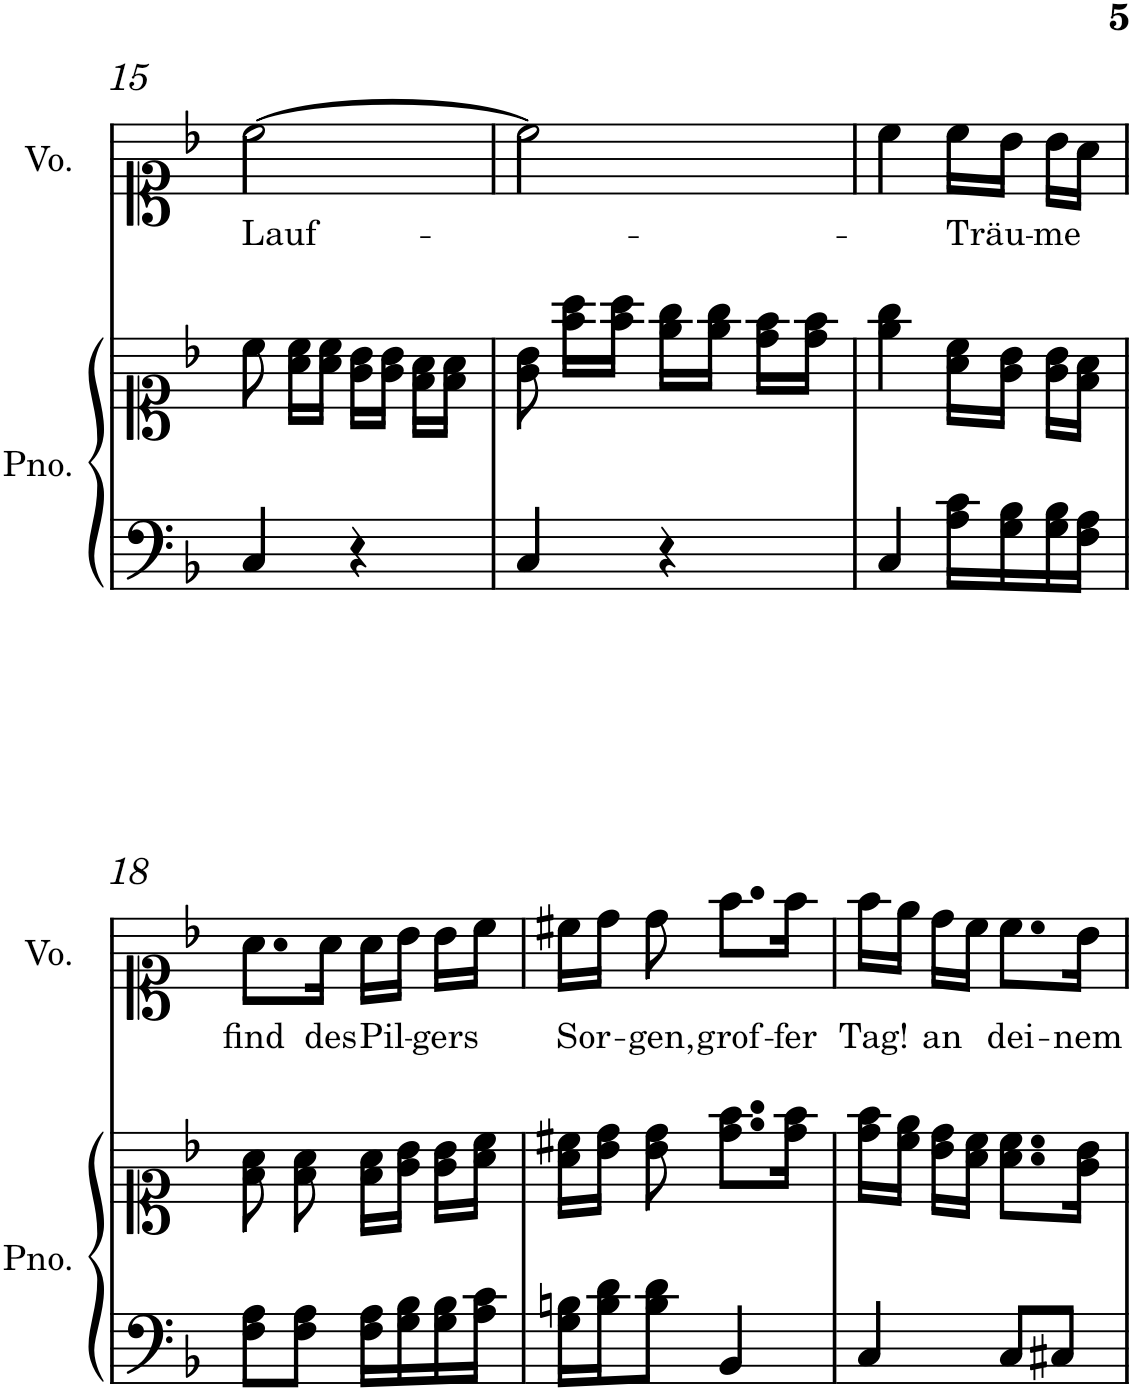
**kern	**kern	**kern	**text
*part2	*part2	*part1	*part1
*staff3	*staff2	*staff1	*staff1
*I"Piano	*	*I"Voice	*
*I'Pno.	*	*I'Vo.	*
!!LO:PB:g=z
*clefF4	*clefC1	*clefC1	*
*k[b-]	*k[b-]	*k[b-]	*
*M2/4	*M2/4	*M2/4	*
=15	=15	=15	=15
!	!	!	!LO:LY:b
4C/	8cc\	[2cc\	Lauf-
.	16a\ 16cc\LL	.	.
.	16a\ 16cc\JJ	.	.
4r	16g\ 16b-\LL	.	.
.	16g\ 16b-\JJ	.	.
.	16f\ 16a\LL	.	.
.	16f\ 16a\JJ	.	.
=16	=16	=16	=16
4C/	8g\ 8b-\	2cc\]	.
.	16ff\ 16aa\LL	.	.
.	16ff\ 16aa\JJ	.	.
4r	16ee\ 16gg\LL	.	.
.	16ee\ 16gg\JJ	.	.
.	16dd\ 16ff\LL	.	.
.	16dd\ 16ff\JJ	.	.
=17	=17	=17	=17
4C/	4ee\ 4gg\	4cc\	.
!	!	!	!LO:LY:b
16A\ 16c\LL	16a\ 16cc\LL	16cc\LL	-Träu-
16G\ 16B-\	16g\ 16b-\JJ	16b-\JJ	.
!	!	!	!LO:LY:b
16G\ 16B-\	16g\ 16b-\LL	16b-\LL	-me
16F\ 16A\JJ	16f\ 16a\JJ	16a\JJ	.
!!LO:LB:g=z
=18	=18	=18	=18
!	!	!	!LO:LY:b
8F\ 8A\L	8f\ 8a\	8.a\L	find
8F\ 8A\J	8f\ 8a\	.	.
!	!	!	!LO:LY:b
.	.	16a\Jk	des
!	!	!	!LO:LY:b
16F\ 16A\LL	16f\ 16a\LL	16a\LL	Pil-
16G\ 16B-\	16g\ 16b-\JJ	16b-\JJ	.
!	!	!	!LO:LY:b
16G\ 16B-\	16g\ 16b-\LL	16b-\LL	-gers
16A\ 16c\JJ	16a\ 16cc\JJ	16cc\JJ	.
=19	=19	=19	=19
!	!	!	!LO:LY:b
16G\ 16Bn\LL	16a\ 16cc#X\LL	16cc#X\LL	Sor-
16B\ 16d\J	16b-\ 16dd\JJ	16dd\JJ	.
!	!	!	!LO:LY:b
8B\ 8d\J	8b-\ 8dd\	8dd\	-gen,
!	!	!	!LO:LY:b
4BB-/	8.dd\ 8.ff\L	8.ff\L	grof-
!	!	!	!LO:LY:b
.	16dd\ 16ff\Jk	16ff\Jk	-fer
=20	=20	=20	=20
!	!	!	!LO:LY:b
4C/	16dd\ 16ff\LL	16ff\LL	Tag!
.	16cc\ 16ee\JJ	16ee\JJ	.
!	!	!	!LO:LY:b
.	16b-\ 16dd\LL	16dd\LL	an
.	16a\ 16cc\JJ	16cc\JJ	.
!	!	!	!LO:LY:b
8C/L	8.a\ 8.cc\L	8.cc\L	dei-
8C#X/J	.	.	.
!	!	!	!LO:LY:b
.	16g\ 16b-\Jk	16b-\Jk	-nem
=	=	=	=
*-	*-	*-	*-
